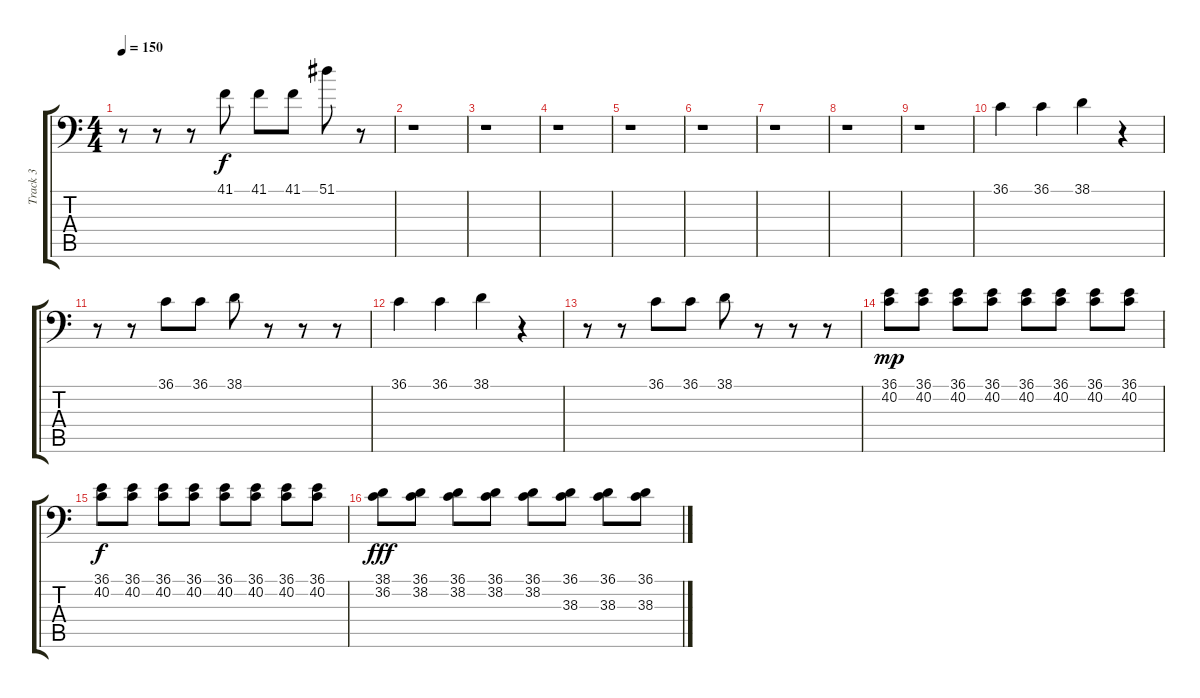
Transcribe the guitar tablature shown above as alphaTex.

\track ("Track 3" "Track 3") {instrument acousticgrandpiano}
\staff {score tabs}
\tuning (C-1 C-1 C-1 C-1 C-1 C-1) {hide}
\ts (4 4)
\tempo 150
\clef f4
\ks c
r.8{dy f} r.8 r.8 41.1.8 41.1.8 41.1.8 51.1.8 r.8 |
r.1 |
r.1 |
r.1 |
r.1 |
r.1 |
r.1 |
r.1 |
r.1 |
36.1.4 36.1.4 38.1.4 r.4 |
r.8 r.8 36.1.8 36.1.8 38.1.8 r.8 r.8 r.8 |
36.1.4 36.1.4 38.1.4 r.4 |
r.8 r.8 36.1.8 36.1.8 38.1.8 r.8 r.8 r.8 |
(36.1 40.2).8{dy mp} (36.1 40.2).8 (36.1 40.2).8 (36.1 40.2).8 (36.1 40.2).8 (36.1 40.2).8 (36.1 40.2).8 (36.1 40.2).8 |
(36.1 40.2).8{dy f} (36.1 40.2).8 (36.1 40.2).8 (36.1 40.2).8 (36.1 40.2).8 (36.1 40.2).8 (36.1 40.2).8 (36.1 40.2).8 |
(38.1 36.2).8{dy fff} (36.1 38.2).8 (36.1 38.2).8 (36.1 38.2).8 (36.1 38.2).8 (36.1 38.3).8 (36.1 38.3).8 (36.1 38.3).8
